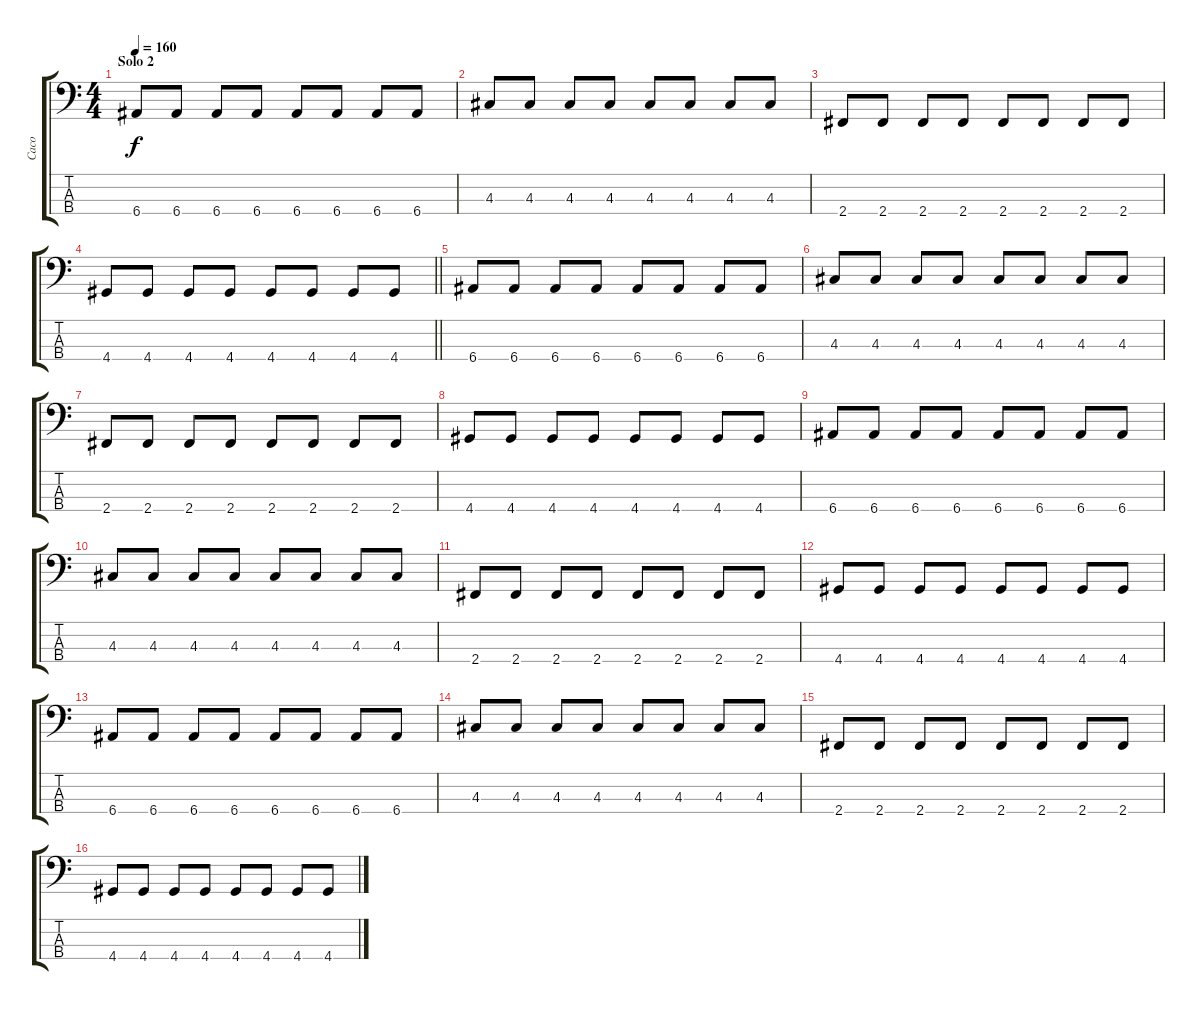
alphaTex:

\track ("Caco " "Caco ") {instrument slapbass1}
\staff {score tabs}
\tuning (G2 D2 A1 E1) {hide}
\ts (4 4)
\section ("" "Solo 2")
\tempo 160
\clef f4
\ks c
6.4.8{dy f} 6.4.8 6.4.8 6.4.8 6.4.8 6.4.8 6.4.8 6.4.8 |
4.3.8 4.3.8 4.3.8 4.3.8 4.3.8 4.3.8 4.3.8 4.3.8 |
2.4.8 2.4.8 2.4.8 2.4.8 2.4.8 2.4.8 2.4.8 2.4.8 |
\barLineRight lightlight
4.4.8 4.4.8 4.4.8 4.4.8 4.4.8 4.4.8 4.4.8 4.4.8 |
6.4.8 6.4.8 6.4.8 6.4.8 6.4.8 6.4.8 6.4.8 6.4.8 |
4.3.8 4.3.8 4.3.8 4.3.8 4.3.8 4.3.8 4.3.8 4.3.8 |
2.4.8 2.4.8 2.4.8 2.4.8 2.4.8 2.4.8 2.4.8 2.4.8 |
4.4.8 4.4.8 4.4.8 4.4.8 4.4.8 4.4.8 4.4.8 4.4.8 |
6.4.8 6.4.8 6.4.8 6.4.8 6.4.8 6.4.8 6.4.8 6.4.8 |
4.3.8 4.3.8 4.3.8 4.3.8 4.3.8 4.3.8 4.3.8 4.3.8 |
2.4.8 2.4.8 2.4.8 2.4.8 2.4.8 2.4.8 2.4.8 2.4.8 |
4.4.8 4.4.8 4.4.8 4.4.8 4.4.8 4.4.8 4.4.8 4.4.8 |
6.4.8 6.4.8 6.4.8 6.4.8 6.4.8 6.4.8 6.4.8 6.4.8 |
4.3.8 4.3.8 4.3.8 4.3.8 4.3.8 4.3.8 4.3.8 4.3.8 |
2.4.8 2.4.8 2.4.8 2.4.8 2.4.8 2.4.8 2.4.8 2.4.8 |
4.4.8 4.4.8 4.4.8 4.4.8 4.4.8 4.4.8 4.4.8 4.4.8
